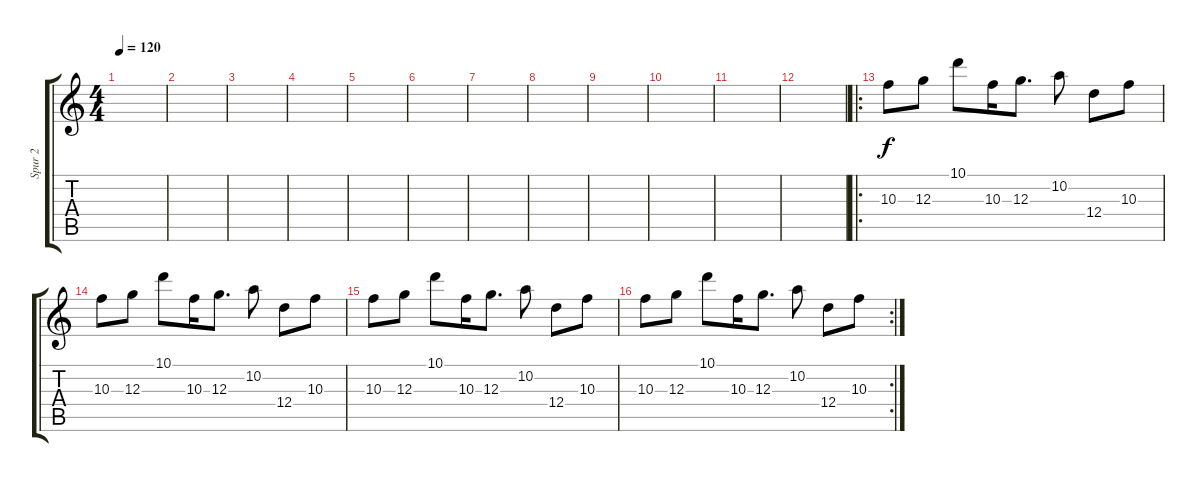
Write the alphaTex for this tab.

\track ("Spur 2" "Spur 2") {instrument overdrivenguitar}
\staff {score tabs}
\tuning (E4 B3 G3 D3 A2 E2) {hide}
\ts (4 4)
\tempo 120
\clef g2
\ks c
|
|
|
|
|
|
|
|
|
|
|
|
\ro
10.3.8 12.3.8 10.1.8 10.3.16 12.3.8{d} 10.2.8 12.4.8 10.3.8 |
10.3.8 12.3.8 10.1.8 10.3.16 12.3.8{d} 10.2.8 12.4.8 10.3.8 |
10.3.8 12.3.8 10.1.8 10.3.16 12.3.8{d} 10.2.8 12.4.8 10.3.8 |
\rc 2
10.3.8 12.3.8 10.1.8 10.3.16 12.3.8{d} 10.2.8 12.4.8 10.3.8
